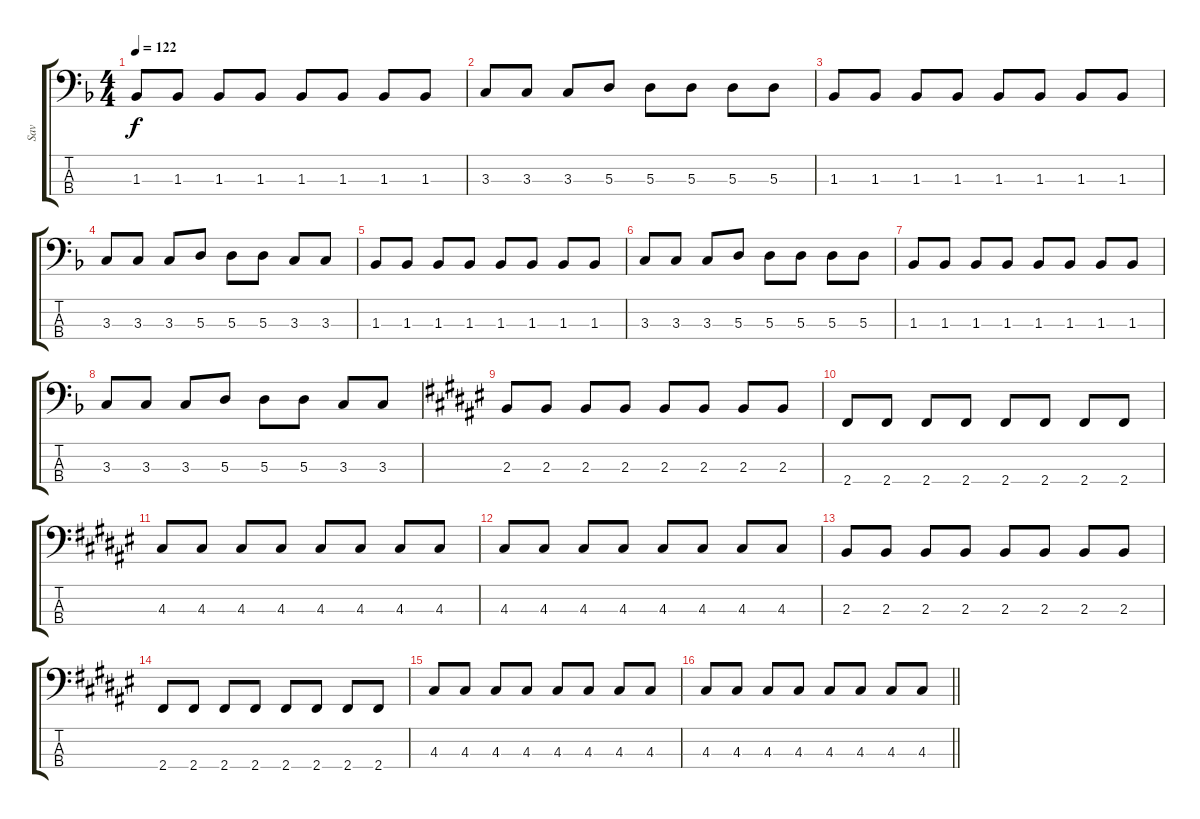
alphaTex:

\track ("Sav" "Sav") {instrument electricbassfinger}
\staff {score tabs}
\tuning (G2 D2 A1 E1) {hide}
\ts (4 4)
\tempo 122
\clef f4
\ks f
1.3.8{dy f} 1.3.8 1.3.8 1.3.8 1.3.8 1.3.8 1.3.8 1.3.8 |
3.3.8 3.3.8 3.3.8 5.3.8 5.3.8 5.3.8 5.3.8 5.3.8 |
1.3.8 1.3.8 1.3.8 1.3.8 1.3.8 1.3.8 1.3.8 1.3.8 |
3.3.8 3.3.8 3.3.8 5.3.8 5.3.8 5.3.8 3.3.8 3.3.8 |
1.3.8 1.3.8 1.3.8 1.3.8 1.3.8 1.3.8 1.3.8 1.3.8 |
3.3.8 3.3.8 3.3.8 5.3.8 5.3.8 5.3.8 5.3.8 5.3.8 |
1.3.8 1.3.8 1.3.8 1.3.8 1.3.8 1.3.8 1.3.8 1.3.8 |
3.3.8 3.3.8 3.3.8 5.3.8 5.3.8 5.3.8 3.3.8 3.3.8 |
\ks f#
2.3.8 2.3.8 2.3.8 2.3.8 2.3.8 2.3.8 2.3.8 2.3.8 |
2.4.8 2.4.8 2.4.8 2.4.8 2.4.8 2.4.8 2.4.8 2.4.8 |
4.3.8 4.3.8 4.3.8 4.3.8 4.3.8 4.3.8 4.3.8 4.3.8 |
4.3.8 4.3.8 4.3.8 4.3.8 4.3.8 4.3.8 4.3.8 4.3.8 |
2.3.8 2.3.8 2.3.8 2.3.8 2.3.8 2.3.8 2.3.8 2.3.8 |
2.4.8 2.4.8 2.4.8 2.4.8 2.4.8 2.4.8 2.4.8 2.4.8 |
4.3.8 4.3.8 4.3.8 4.3.8 4.3.8 4.3.8 4.3.8 4.3.8 |
\barLineRight lightlight
4.3.8 4.3.8 4.3.8 4.3.8 4.3.8 4.3.8 4.3.8 4.3.8
